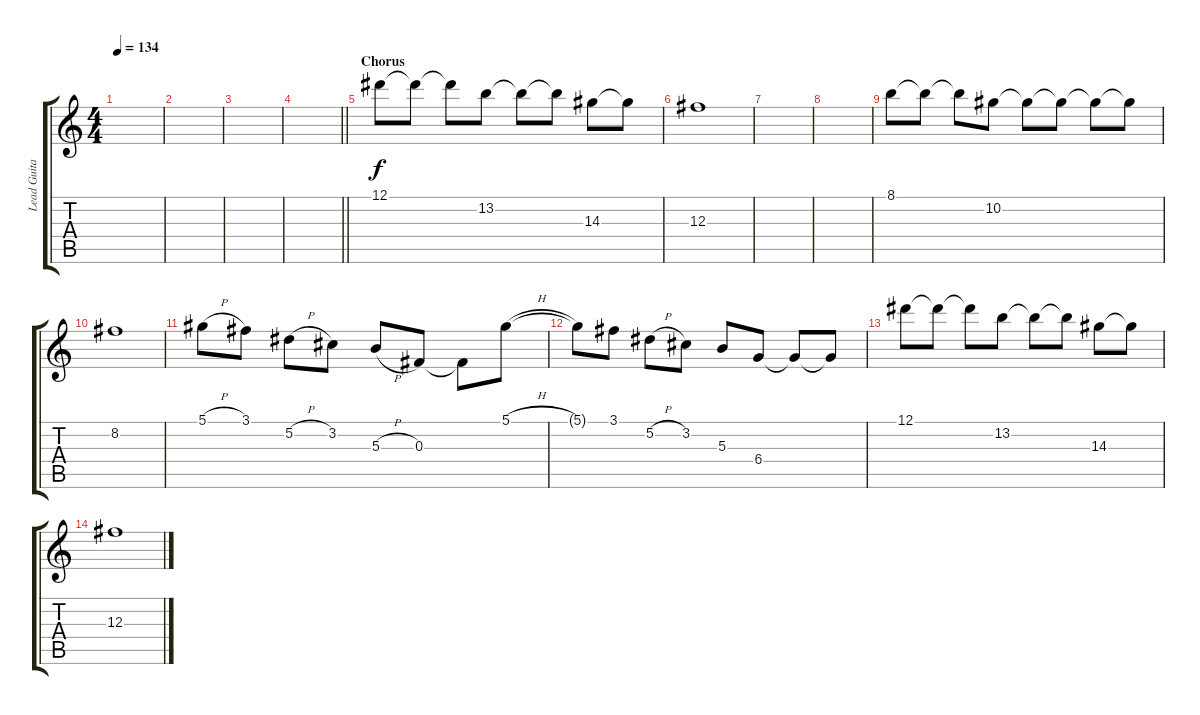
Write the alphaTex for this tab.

\track ("Lead Guitar" "Lead Guita") {instrument distortionguitar}
\staff {score tabs}
\tuning (Eb4 Bb3 Gb3 Db3 Ab2 Db2) {hide}
\ts (4 4)
\tempo 134
\clef g2
\ks c
|
|
|
\barLineRight lightlight
|
\section ("" "Chorus")
12.1.8 12.1{t}.8 12.1{t}.8 13.2.8 13.2{t}.8 13.2{t}.8 14.3.8 14.3{t}.8 |
12.3.1 |
|
|
8.1.8 8.1{t}.8 8.1{t}.8 10.2.8 10.2{t}.8 10.2{t}.8 10.2{t}.8 10.2{t}.8 |
8.2.1 |
5.1{h}.8 3.1.8 5.2{h}.8 3.2.8 5.3{h}.8 0.3.8 0.3{t}.8 5.1{h}.8 |
5.1{t}.8 3.1.8 5.2{h}.8 3.2.8 5.3.8 6.4.8 6.4{t}.8 6.4{t}.8 |
12.1.8 12.1{t}.8 12.1{t}.8 13.2.8 13.2{t}.8 13.2{t}.8 14.3.8 14.3{t}.8 |
12.3.1
